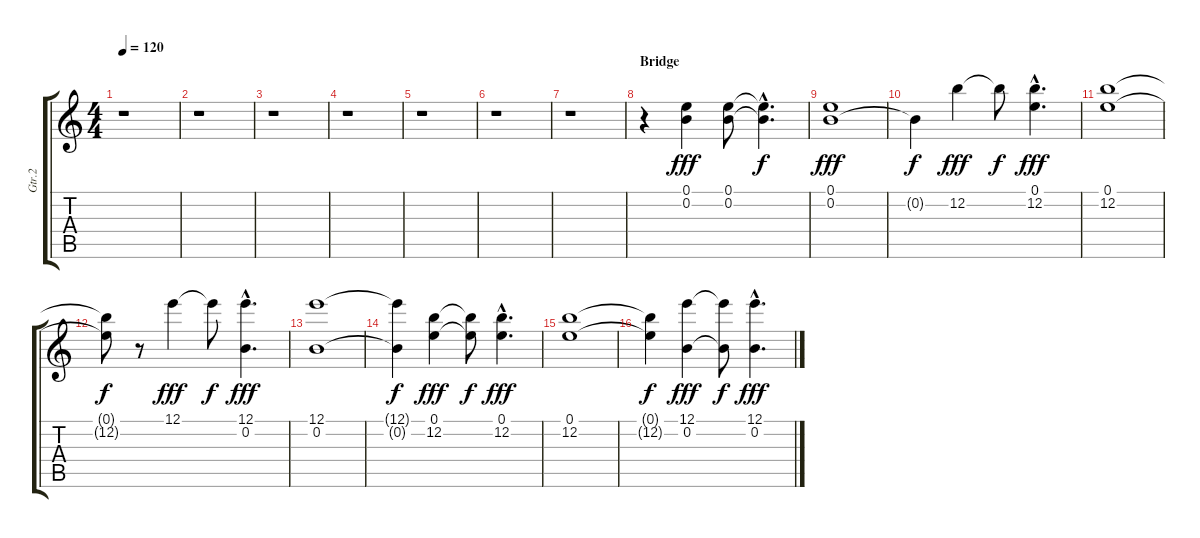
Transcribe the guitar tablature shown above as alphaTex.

\track ("Gtr.2" "Gtr.2") {instrument distortionguitar}
\staff {score tabs}
\tuning (E4 B3 G3 D3 A2 E2) {hide}
\ts (4 4)
\tempo 120
\clef g2
\ks c
r.1{dy fff} |
r.1 |
r.1 |
r.1 |
r.1 |
r.1 |
r.1 |
\section ("" "Bridge")
r.4 (0.1 0.2).4 (0.1 0.2).8 (0.1{hac t} 0.2{hac t}).4{d dy f} |
(0.1 0.2).1{dy fff} |
0.2{t}.4{dy f} 12.2.4{dy fff} 12.2{t}.8{dy f} (0.1{hac} 12.2{hac}).4{d dy fff} |
(0.1 12.2).1 |
(0.1{t} 12.2{t}).8{dy f} r.8 12.1.4{dy fff} 12.1{t}.8{dy f} (12.1{hac} 0.2{hac}).4{d dy fff} |
(12.1 0.2).1 |
(12.1{t} 0.2{t}).4{dy f} (0.1 12.2).4{dy fff} (0.1{t} 12.2{t}).8{dy f} (0.1{hac} 12.2{hac}).4{d dy fff} |
(0.1 12.2).1 |
(0.1{t} 12.2{t}).4{dy f} (12.1 0.2).4{dy fff} (12.1{t} 0.2{t}).8{dy f} (12.1{hac} 0.2{hac}).4{d dy fff}
